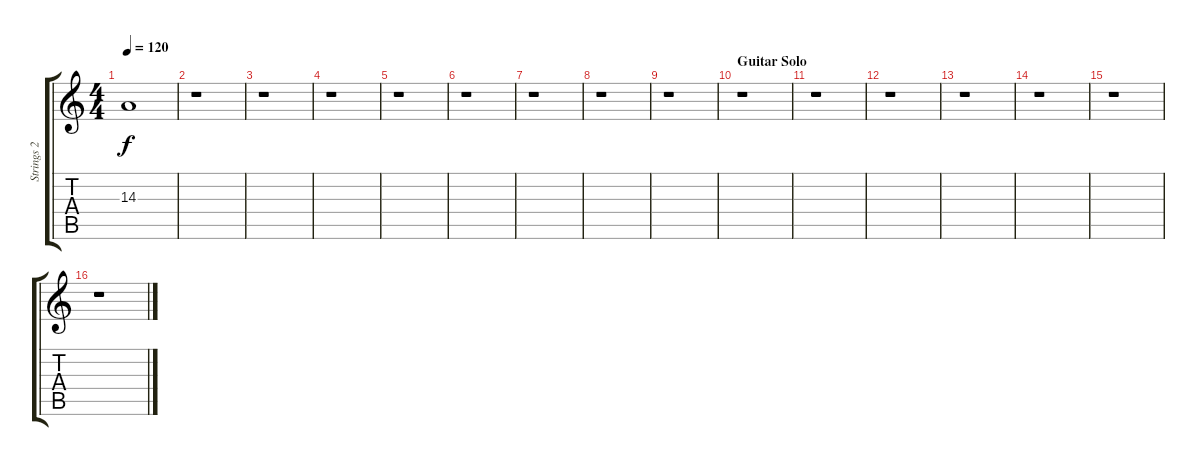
\track ("Strings 2" "Strings 2") {instrument stringensemble1}
\staff {score tabs}
\tuning (E4 B3 G3 D3 A2 E2) {hide}
\ts (4 4)
\tempo 120
\clef g2
\ks c
14.3.1{dy f} |
r.1{volume 11 balance 8 instrument stringensemble1} |
r.1 |
r.1 |
r.1 |
r.1 |
r.1 |
r.1 |
r.1 |
\section ("" "Guitar Solo")
r.1 |
r.1 |
r.1 |
r.1 |
r.1 |
r.1 |
r.1
